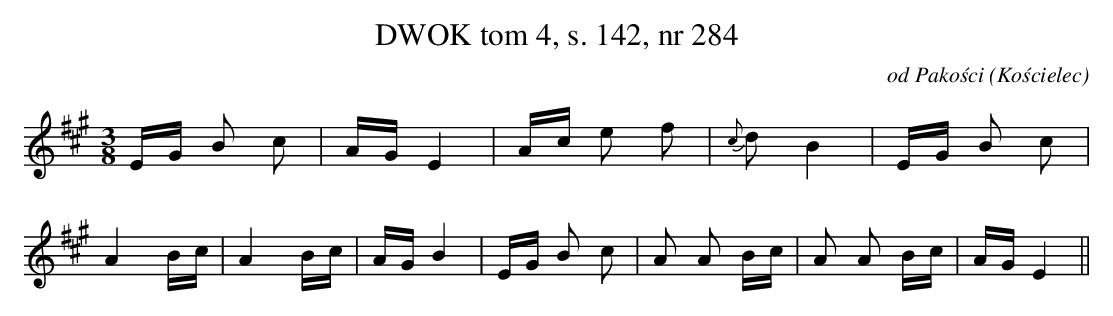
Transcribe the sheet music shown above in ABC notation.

X:1
T:DWOK tom 4, s. 142, nr 284
O:od Pakości (Kościelec)
L:1/16
M:3/8
K:A
EG B2 c2|AG E4|Ac e2 f2|{c}d2 B4|EG B2 c2|
A4 Bc|A4 Bc|AG B4|EG B2 c2|A2 A2 Bc|A2 A2 Bc|AG E4||
